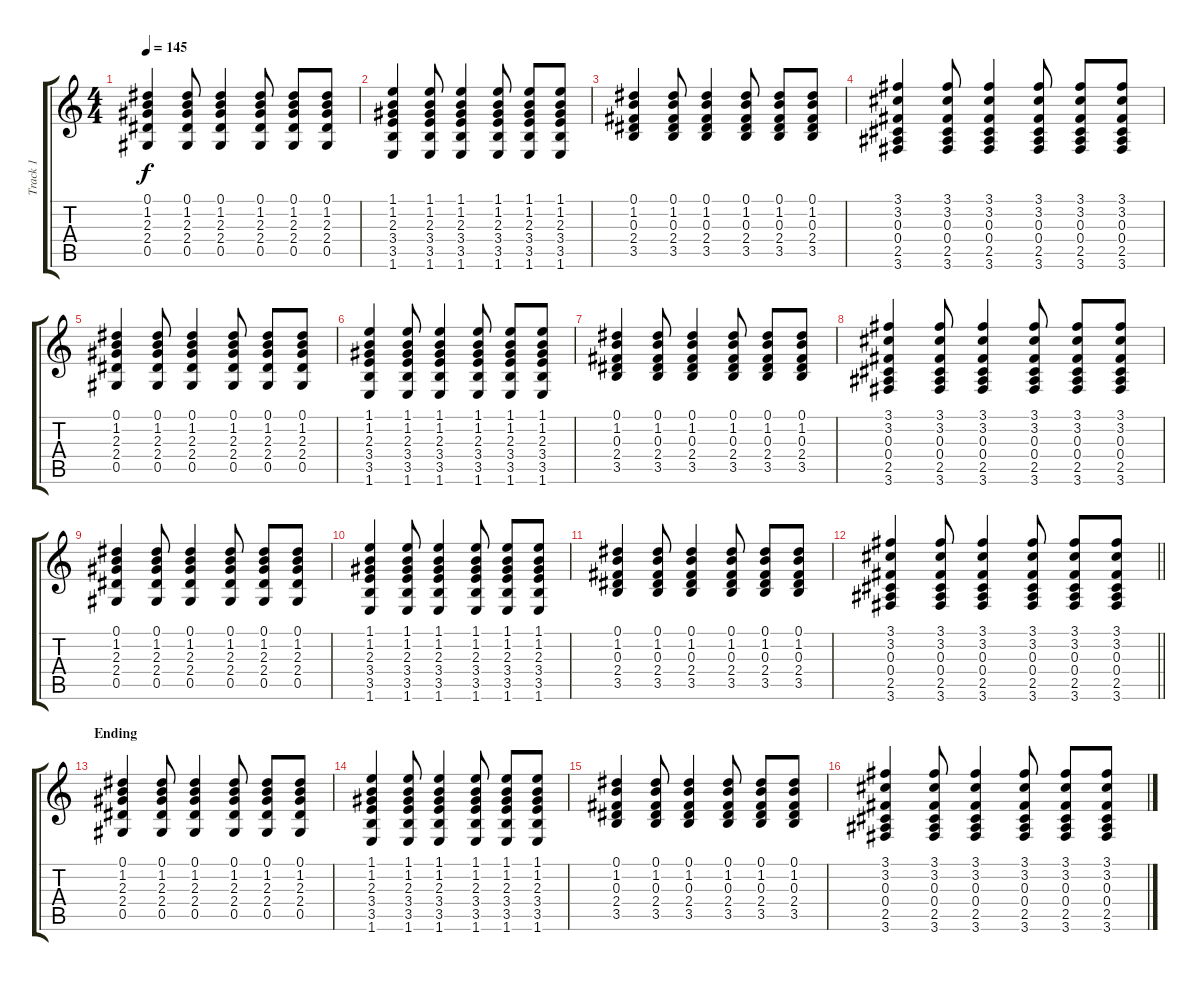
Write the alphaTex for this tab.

\track ("Track 1" "Track 1") {instrument acousticguitarsteel}
\staff {score tabs}
\tuning (Eb4 Bb3 Gb3 Db3 Ab2 Eb2) {hide}
\ts (4 4)
\tempo 145
\clef g2
\ks c
(0.1 1.2 2.3 2.4 0.5).4{dy f} (0.1 1.2 2.3 2.4 0.5).8 (0.1 1.2 2.3 2.4 0.5).4 (0.1 1.2 2.3 2.4 0.5).8 (0.1 1.2 2.3 2.4 0.5).8 (0.1 1.2 2.3 2.4 0.5).8 |
(1.1 1.2 2.3 3.4 3.5 1.6).4 (1.1 1.2 2.3 3.4 3.5 1.6).8 (1.1 1.2 2.3 3.4 3.5 1.6).4 (1.1 1.2 2.3 3.4 3.5 1.6).8 (1.1 1.2 2.3 3.4 3.5 1.6).8 (1.1 1.2 2.3 3.4 3.5 1.6).8 |
(0.1 1.2 0.3 2.4 3.5).4 (0.1 1.2 0.3 2.4 3.5).8 (0.1 1.2 0.3 2.4 3.5).4 (0.1 1.2 0.3 2.4 3.5).8 (0.1 1.2 0.3 2.4 3.5).8 (0.1 1.2 0.3 2.4 3.5).8 |
(3.1 3.2 0.3 0.4 2.5 3.6).4 (3.1 3.2 0.3 0.4 2.5 3.6).8 (3.1 3.2 0.3 0.4 2.5 3.6).4 (3.1 3.2 0.3 0.4 2.5 3.6).8 (3.1 3.2 0.3 0.4 2.5 3.6).8 (3.1 3.2 0.3 0.4 2.5 3.6).8 |
(0.1 1.2 2.3 2.4 0.5).4 (0.1 1.2 2.3 2.4 0.5).8 (0.1 1.2 2.3 2.4 0.5).4 (0.1 1.2 2.3 2.4 0.5).8 (0.1 1.2 2.3 2.4 0.5).8 (0.1 1.2 2.3 2.4 0.5).8 |
(1.1 1.2 2.3 3.4 3.5 1.6).4 (1.1 1.2 2.3 3.4 3.5 1.6).8 (1.1 1.2 2.3 3.4 3.5 1.6).4 (1.1 1.2 2.3 3.4 3.5 1.6).8 (1.1 1.2 2.3 3.4 3.5 1.6).8 (1.1 1.2 2.3 3.4 3.5 1.6).8 |
(0.1 1.2 0.3 2.4 3.5).4 (0.1 1.2 0.3 2.4 3.5).8 (0.1 1.2 0.3 2.4 3.5).4 (0.1 1.2 0.3 2.4 3.5).8 (0.1 1.2 0.3 2.4 3.5).8 (0.1 1.2 0.3 2.4 3.5).8 |
(3.1 3.2 0.3 0.4 2.5 3.6).4 (3.1 3.2 0.3 0.4 2.5 3.6).8 (3.1 3.2 0.3 0.4 2.5 3.6).4 (3.1 3.2 0.3 0.4 2.5 3.6).8 (3.1 3.2 0.3 0.4 2.5 3.6).8 (3.1 3.2 0.3 0.4 2.5 3.6).8 |
(0.1 1.2 2.3 2.4 0.5).4 (0.1 1.2 2.3 2.4 0.5).8 (0.1 1.2 2.3 2.4 0.5).4 (0.1 1.2 2.3 2.4 0.5).8 (0.1 1.2 2.3 2.4 0.5).8 (0.1 1.2 2.3 2.4 0.5).8 |
(1.1 1.2 2.3 3.4 3.5 1.6).4 (1.1 1.2 2.3 3.4 3.5 1.6).8 (1.1 1.2 2.3 3.4 3.5 1.6).4 (1.1 1.2 2.3 3.4 3.5 1.6).8 (1.1 1.2 2.3 3.4 3.5 1.6).8 (1.1 1.2 2.3 3.4 3.5 1.6).8 |
(0.1 1.2 0.3 2.4 3.5).4 (0.1 1.2 0.3 2.4 3.5).8 (0.1 1.2 0.3 2.4 3.5).4 (0.1 1.2 0.3 2.4 3.5).8 (0.1 1.2 0.3 2.4 3.5).8 (0.1 1.2 0.3 2.4 3.5).8 |
\barLineRight lightlight
(3.1 3.2 0.3 0.4 2.5 3.6).4 (3.1 3.2 0.3 0.4 2.5 3.6).8 (3.1 3.2 0.3 0.4 2.5 3.6).4 (3.1 3.2 0.3 0.4 2.5 3.6).8 (3.1 3.2 0.3 0.4 2.5 3.6).8 (3.1 3.2 0.3 0.4 2.5 3.6).8 |
\section ("" "Ending")
(0.1 1.2 2.3 2.4 0.5).4 (0.1 1.2 2.3 2.4 0.5).8 (0.1 1.2 2.3 2.4 0.5).4 (0.1 1.2 2.3 2.4 0.5).8 (0.1 1.2 2.3 2.4 0.5).8 (0.1 1.2 2.3 2.4 0.5).8 |
(1.1 1.2 2.3 3.4 3.5 1.6).4 (1.1 1.2 2.3 3.4 3.5 1.6).8 (1.1 1.2 2.3 3.4 3.5 1.6).4 (1.1 1.2 2.3 3.4 3.5 1.6).8 (1.1 1.2 2.3 3.4 3.5 1.6).8 (1.1 1.2 2.3 3.4 3.5 1.6).8 |
(0.1 1.2 0.3 2.4 3.5).4 (0.1 1.2 0.3 2.4 3.5).8 (0.1 1.2 0.3 2.4 3.5).4 (0.1 1.2 0.3 2.4 3.5).8 (0.1 1.2 0.3 2.4 3.5).8 (0.1 1.2 0.3 2.4 3.5).8 |
(3.1 3.2 0.3 0.4 2.5 3.6).4 (3.1 3.2 0.3 0.4 2.5 3.6).8 (3.1 3.2 0.3 0.4 2.5 3.6).4 (3.1 3.2 0.3 0.4 2.5 3.6).8 (3.1 3.2 0.3 0.4 2.5 3.6).8 (3.1 3.2 0.3 0.4 2.5 3.6).8
